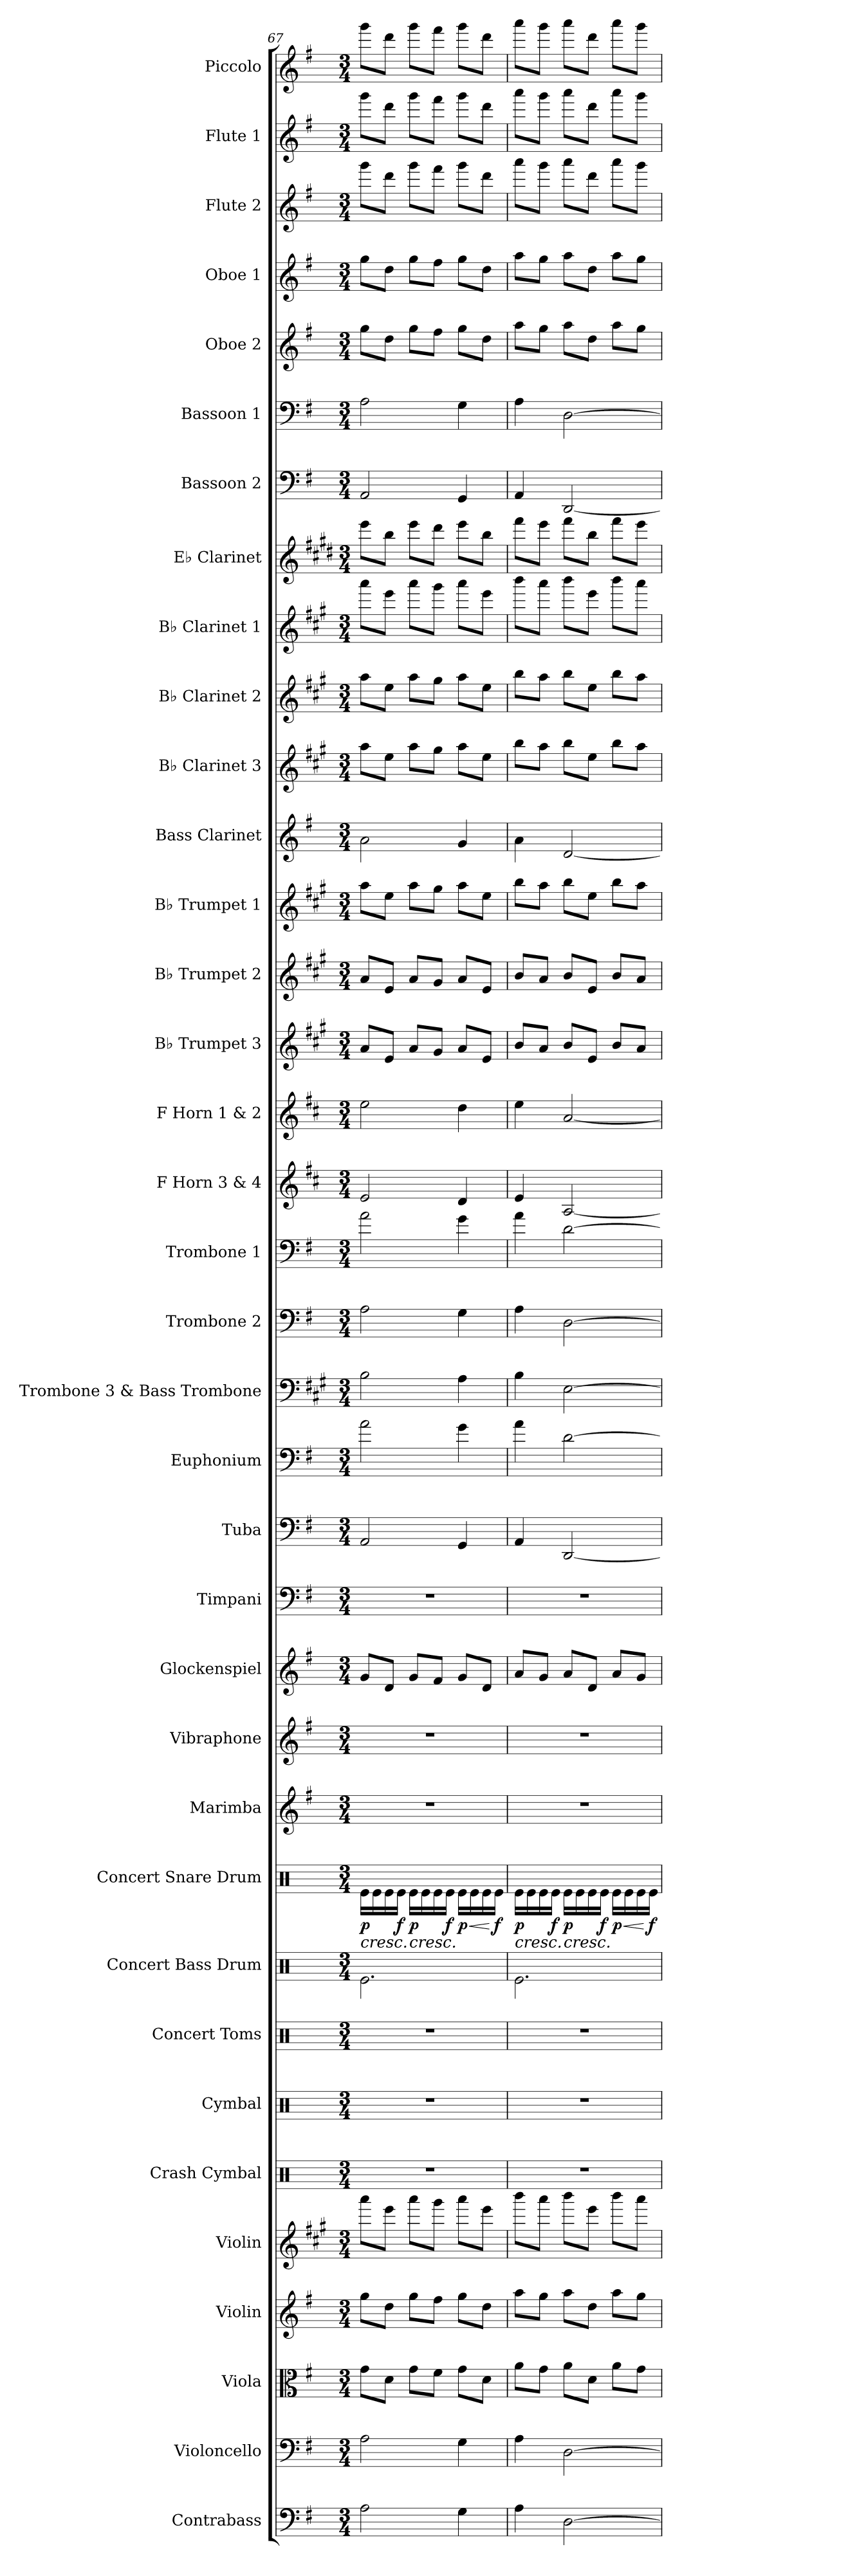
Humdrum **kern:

**kern	**kern	**kern	**kern	**kern	**kern	**kern	**kern	**kern	**kern	**dynam	**kern	**kern	**kern	**kern	**kern	**kern	**kern	**kern	**kern	**kern	**kern	**kern	**kern	**kern	**kern	**kern	**kern	**kern	**kern	**kern	**kern	**kern	**kern	**kern	**kern	**kern
*part36	*part35	*part34	*part33	*part32	*part31	*part30	*part29	*part28	*part27	*part27	*part26	*part25	*part24	*part23	*part22	*part21	*part20	*part19	*part18	*part17	*part16	*part15	*part14	*part13	*part12	*part11	*part10	*part9	*part8	*part7	*part6	*part5	*part4	*part3	*part2	*part1
*staff36	*staff35	*staff34	*staff33	*staff32	*staff31	*staff30	*staff29	*staff28	*staff27	*staff27	*staff26	*staff25	*staff24	*staff23	*staff22	*staff21	*staff20	*staff19	*staff18	*staff17	*staff16	*staff15	*staff14	*staff13	*staff12	*staff11	*staff10	*staff9	*staff8	*staff7	*staff6	*staff5	*staff4	*staff3	*staff2	*staff1
*I"Contrabass	*I"Violoncello	*I"Viola	*I"Violin	*I"Violin	*I"Crash Cymbal	*I"Cymbal	*I"Concert Toms	*I"Concert Bass Drum	*I"Concert Snare Drum	*	*I"Marimba	*I"Vibraphone	*I"Glockenspiel	*I"Timpani	*I"Tuba	*I"Euphonium	*I"Trombone 3 &amp; Bass Trombone	*I"Trombone 2	*I"Trombone 1	*I"F Horn 3 &amp; 4	*I"F Horn 1 &amp; 2	*I"B♭ Trumpet 3	*I"B♭ Trumpet 2	*I"B♭ Trumpet 1	*I"Bass Clarinet	*I"B♭ Clarinet 3	*I"B♭ Clarinet 2	*I"B♭ Clarinet 1	*I"E♭ Clarinet	*I"Bassoon 2	*I"Bassoon 1	*I"Oboe 2	*I"Oboe 1	*I"Flute 2	*I"Flute 1	*I"Piccolo
*I'Cb.	*I'Vc.	*I'Vla.	*I'Vln.	*I'Vln.	*I'Cr. Cym.	*I'Cym.	*I'C. Toms	*I'Con. BD	*I'Con. Sn.	*	*I'Mrm.	*I'Vib.	*I'Glock.	*I'Timp.	*I'Tba.	*I'Euph.	*I'Tbn. 3 B. Tbn.	*I'Tbn. 2	*I'Tbn. 1	*I'F Hn. 3 4	*I'F Hn. 1 2	*I'B♭ Tpt. 3	*I'B♭ Tpt. 2	*I'B♭ Tpt. 1	*I'B. Cl.	*I'B♭ Cl. 3	*I'B♭ Cl. 2	*I'B♭ Cl. 1	*I'E♭ Cl.	*I'Bsn. 2	*I'Bsn. 1	*I'Ob. 2	*I'Ob. 1	*I'Fl. 2	*I'Fl. 1	*I'Picc.
*clefF4	*clefF4	*clefC3	*clefG2	*clefG2	*clefX	*clefX	*clefX	*clefX	*clefX	*	*clefG2	*clefG2	*clefG2	*clefF4	*clefF4	*clefF4	*clefF4	*clefF4	*clefF4	*clefG2	*clefG2	*clefG2	*clefG2	*clefG2	*clefG2	*clefG2	*clefG2	*clefG2	*clefG2	*clefF4	*clefF4	*clefG2	*clefG2	*clefG2	*clefG2	*clefG2
*ITrd7c12	*	*	*	*ITrd1c2	*	*	*	*	*	*	*	*	*ITrd-14c-24	*	*	*	*ITrd1c2	*	*	*ITrd4c7	*ITrd4c7	*ITrd1c2	*ITrd1c2	*ITrd1c2	*ITrd8c14	*ITrd1c2	*ITrd1c2	*ITrd1c2	*ITrd-2c-3	*	*	*	*	*	*	*ITrd-7c-12
*k[f#]	*k[f#]	*k[f#]	*k[f#]	*k[f#]	*k[]	*k[]	*k[]	*k[]	*k[]	*	*k[f#]	*k[f#]	*k[f#]	*k[f#]	*k[f#]	*k[f#]	*k[f#]	*k[f#]	*k[f#]	*k[f#]	*k[f#]	*k[f#]	*k[f#]	*k[f#]	*k[f#]	*k[f#]	*k[f#]	*k[f#]	*k[f#]	*k[f#]	*k[f#]	*k[f#]	*k[f#]	*k[f#]	*k[f#]	*k[f#]
*M3/4	*M3/4	*M3/4	*M3/4	*M3/4	*M3/4	*M3/4	*M3/4	*M3/4	*M3/4	*	*M3/4	*M3/4	*M3/4	*M3/4	*M3/4	*M3/4	*M3/4	*M3/4	*M3/4	*M3/4	*M3/4	*M3/4	*M3/4	*M3/4	*M3/4	*M3/4	*M3/4	*M3/4	*M3/4	*M3/4	*M3/4	*M3/4	*M3/4	*M3/4	*M3/4	*M3/4
=67	=67	=67	=67	=67	=67	=67	=67	=67	=67	=67	=67	=67	=67	=67	=67	=67	=67	=67	=67	=67	=67	=67	=67	=67	=67	=67	=67	=67	=67	=67	=67	=67	=67	=67	=67	=67
!	!	!	!	!	!	!	!	!	!	!LO:HP:b	!	!	!	!	!	!	!	!	!	!	!	!	!	!	!	!	!	!	!	!	!	!	!	!	!	!
!	!	!	!	!	!	!	!	!	!	!LO:DY:n=1:b	!	!	!	!	!	!	!	!	!	!	!	!	!	!	!	!	!	!	!	!	!	!	!	!	!	!
2AA\	2A\	8g\L	8gg\L	8ggg\L	2.r	2.r	2.r	2.Re\	16Re\LL	< p	2.r	2.r	8ggg/L	2.r	2AA/	2a\	2A\	2A\	2a\	2A/	2a\	8g/L	8g/L	8gg\L	2A\	8gg\L	8gg\L	8ggg\L	8ggg\L	2AA/	2A\	8gg\L	8gg\L	8ggg\L	8ggg\L	8gggg\L
.	.	.	.	.	.	.	.	.	16Re\	.	.	.	.	.	.	.	.	.	.	.	.	.	.	.	.	.	.	.	.	.	.	.	.	.	.	.
.	.	8d\J	8dd\J	8ddd\J	.	.	.	.	16Re\	.	.	.	8ddd/J	.	.	.	.	.	.	.	.	8d/J	8d/J	8dd\J	.	8dd\J	8dd\J	8ddd\J	8ddd\J	.	.	8dd\J	8dd\J	8ddd\J	8ddd\J	8dddd\J
!	!	!	!	!	!	!	!	!	!	!LO:DY:n=2:b	!	!	!	!	!	!	!	!	!	!	!	!	!	!	!	!	!	!	!	!	!	!	!	!	!	!
.	.	.	.	.	.	.	.	.	16Re\JJ	f	.	.	.	.	.	.	.	.	.	.	.	.	.	.	.	.	.	.	.	.	.	.	.	.	.	.
!	!	!	!	!	!	!	!	!	!	!LO:HP:n=1:b	!	!	!	!	!	!	!	!	!	!	!	!	!	!	!	!	!	!	!	!	!	!	!	!	!	!
!	!	!	!	!	!	!	!	!	!	!LO:DY:n=3:b	!	!	!	!	!	!	!	!	!	!	!	!	!	!	!	!	!	!	!	!	!	!	!	!	!	!
.	.	8g\L	8gg\L	8ggg\L	.	.	.	.	16Re\LL	[ < p	.	.	8ggg/L	.	.	.	.	.	.	.	.	8g/L	8g/L	8gg\L	.	8gg\L	8gg\L	8ggg\L	8ggg\L	.	.	8gg\L	8gg\L	8ggg\L	8ggg\L	8gggg\L
.	.	.	.	.	.	.	.	.	16Re\	.	.	.	.	.	.	.	.	.	.	.	.	.	.	.	.	.	.	.	.	.	.	.	.	.	.	.
.	.	8f#\J	8ff#\J	8fff#\J	.	.	.	.	16Re\	.	.	.	8fff#/J	.	.	.	.	.	.	.	.	8f#/J	8f#/J	8ff#\J	.	8ff#\J	8ff#\J	8fff#\J	8fff#\J	.	.	8ff#\J	8ff#\J	8fff#\J	8fff#\J	8ffff#\J
!	!	!	!	!	!	!	!	!	!	!LO:DY:n=4:b	!	!	!	!	!	!	!	!	!	!	!	!	!	!	!	!	!	!	!	!	!	!	!	!	!	!
.	.	.	.	.	.	.	.	.	16Re\JJ	f	.	.	.	.	.	.	.	.	.	.	.	.	.	.	.	.	.	.	.	.	.	.	.	.	.	.
!	!	!	!	!	!	!	!	!	!	!LO:HP:n=1:b	!	!	!	!	!	!	!	!	!	!	!	!	!	!	!	!	!	!	!	!	!	!	!	!	!	!
!	!	!	!	!	!	!	!	!	!	!LO:DY:n=5:b	!	!	!	!	!	!	!	!	!	!	!	!	!	!	!	!	!	!	!	!	!	!	!	!	!	!
4GG\	4G\	8g\L	8gg\L	8ggg\L	.	.	.	.	16Re\LL	[ < p	.	.	8ggg/L	.	4GG/	4g\	4G\	4G\	4g\	4G/	4g\	8g/L	8g/L	8gg\L	4G/	8gg\L	8gg\L	8ggg\L	8ggg\L	4GG/	4G\	8gg\L	8gg\L	8ggg\L	8ggg\L	8gggg\L
.	.	.	.	.	.	.	.	.	16Re\	.	.	.	.	.	.	.	.	.	.	.	.	.	.	.	.	.	.	.	.	.	.	.	.	.	.	.
.	.	8d\J	8dd\J	8ddd\J	.	.	.	.	16Re\	.	.	.	8ddd/J	.	.	.	.	.	.	.	.	8d/J	8d/J	8dd\J	.	8dd\J	8dd\J	8ddd\J	8ddd\J	.	.	8dd\J	8dd\J	8ddd\J	8ddd\J	8dddd\J
!	!	!	!	!	!	!	!	!	!	!LO:DY:n=6:b	!	!	!	!	!	!	!	!	!	!	!	!	!	!	!	!	!	!	!	!	!	!	!	!	!	!
.	.	.	.	.	.	.	.	.	16Re\JJ	[ f	.	.	.	.	.	.	.	.	.	.	.	.	.	.	.	.	.	.	.	.	.	.	.	.	.	.
=68	=68	=68	=68	=68	=68	=68	=68	=68	=68	=68	=68	=68	=68	=68	=68	=68	=68	=68	=68	=68	=68	=68	=68	=68	=68	=68	=68	=68	=68	=68	=68	=68	=68	=68	=68	=68
!	!	!	!	!	!	!	!	!	!	!LO:HP:b	!	!	!	!	!	!	!	!	!	!	!	!	!	!	!	!	!	!	!	!	!	!	!	!	!	!
!	!	!	!	!	!	!	!	!	!	!LO:DY:n=1:b	!	!	!	!	!	!	!	!	!	!	!	!	!	!	!	!	!	!	!	!	!	!	!	!	!	!
4AA\	4A\	8a\L	8aa\L	8aaa\L	2.r	2.r	2.r	2.Re\	16Re\LL	< p	2.r	2.r	8aaa/L	2.r	4AA/	4a\	4A\	4A\	4a\	4A/	4a\	8a/L	8a/L	8aa\L	4A\	8aa\L	8aa\L	8aaa\L	8aaa\L	4AA/	4A\	8aa\L	8aa\L	8aaa\L	8aaa\L	8aaaa\L
.	.	.	.	.	.	.	.	.	16Re\	.	.	.	.	.	.	.	.	.	.	.	.	.	.	.	.	.	.	.	.	.	.	.	.	.	.	.
.	.	8g\J	8gg\J	8ggg\J	.	.	.	.	16Re\	.	.	.	8ggg/J	.	.	.	.	.	.	.	.	8g/J	8g/J	8gg\J	.	8gg\J	8gg\J	8ggg\J	8ggg\J	.	.	8gg\J	8gg\J	8ggg\J	8ggg\J	8gggg\J
!	!	!	!	!	!	!	!	!	!	!LO:DY:n=2:b	!	!	!	!	!	!	!	!	!	!	!	!	!	!	!	!	!	!	!	!	!	!	!	!	!	!
.	.	.	.	.	.	.	.	.	16Re\JJ	f	.	.	.	.	.	.	.	.	.	.	.	.	.	.	.	.	.	.	.	.	.	.	.	.	.	.
!	!	!	!	!	!	!	!	!	!	!LO:HP:n=1:b	!	!	!	!	!	!	!	!	!	!	!	!	!	!	!	!	!	!	!	!	!	!	!	!	!	!
!	!	!	!	!	!	!	!	!	!	!LO:DY:n=3:b	!	!	!	!	!	!	!	!	!	!	!	!	!	!	!	!	!	!	!	!	!	!	!	!	!	!
[2DD\	[2D\	8a\L	8aa\L	8aaa\L	.	.	.	.	16Re\LL	[ < p	.	.	8aaa/L	.	[2DD/	[2d\	[2D\	[2D\	[2d\	[2D/	[2d/	8a/L	8a/L	8aa\L	[2D/	8aa\L	8aa\L	8aaa\L	8aaa\L	[2DD/	[2D\	8aa\L	8aa\L	8aaa\L	8aaa\L	8aaaa\L
.	.	.	.	.	.	.	.	.	16Re\	.	.	.	.	.	.	.	.	.	.	.	.	.	.	.	.	.	.	.	.	.	.	.	.	.	.	.
.	.	8d\J	8dd\J	8ddd\J	.	.	.	.	16Re\	.	.	.	8ddd/J	.	.	.	.	.	.	.	.	8d/J	8d/J	8dd\J	.	8dd\J	8dd\J	8ddd\J	8ddd\J	.	.	8dd\J	8dd\J	8ddd\J	8ddd\J	8dddd\J
!	!	!	!	!	!	!	!	!	!	!LO:DY:n=4:b	!	!	!	!	!	!	!	!	!	!	!	!	!	!	!	!	!	!	!	!	!	!	!	!	!	!
.	.	.	.	.	.	.	.	.	16Re\JJ	f	.	.	.	.	.	.	.	.	.	.	.	.	.	.	.	.	.	.	.	.	.	.	.	.	.	.
!	!	!	!	!	!	!	!	!	!	!LO:HP:n=1:b	!	!	!	!	!	!	!	!	!	!	!	!	!	!	!	!	!	!	!	!	!	!	!	!	!	!
!	!	!	!	!	!	!	!	!	!	!LO:DY:n=5:b	!	!	!	!	!	!	!	!	!	!	!	!	!	!	!	!	!	!	!	!	!	!	!	!	!	!
.	.	8a\L	8aa\L	8aaa\L	.	.	.	.	16Re\LL	[ < p	.	.	8aaa/L	.	.	.	.	.	.	.	.	8a/L	8a/L	8aa\L	.	8aa\L	8aa\L	8aaa\L	8aaa\L	.	.	8aa\L	8aa\L	8aaa\L	8aaa\L	8aaaa\L
.	.	.	.	.	.	.	.	.	16Re\	.	.	.	.	.	.	.	.	.	.	.	.	.	.	.	.	.	.	.	.	.	.	.	.	.	.	.
.	.	8g\J	8gg\J	8ggg\J	.	.	.	.	16Re\	.	.	.	8ggg/J	.	.	.	.	.	.	.	.	8g/J	8g/J	8gg\J	.	8gg\J	8gg\J	8ggg\J	8ggg\J	.	.	8gg\J	8gg\J	8ggg\J	8ggg\J	8gggg\J
!	!	!	!	!	!	!	!	!	!	!LO:DY:n=6:b	!	!	!	!	!	!	!	!	!	!	!	!	!	!	!	!	!	!	!	!	!	!	!	!	!	!
.	.	.	.	.	.	.	.	.	16Re\JJ	[ f	.	.	.	.	.	.	.	.	.	.	.	.	.	.	.	.	.	.	.	.	.	.	.	.	.	.
=	=	=	=	=	=	=	=	=	=	=	=	=	=	=	=	=	=	=	=	=	=	=	=	=	=	=	=	=	=	=	=	=	=	=	=	=
*-	*-	*-	*-	*-	*-	*-	*-	*-	*-	*-	*-	*-	*-	*-	*-	*-	*-	*-	*-	*-	*-	*-	*-	*-	*-	*-	*-	*-	*-	*-	*-	*-	*-	*-	*-	*-
